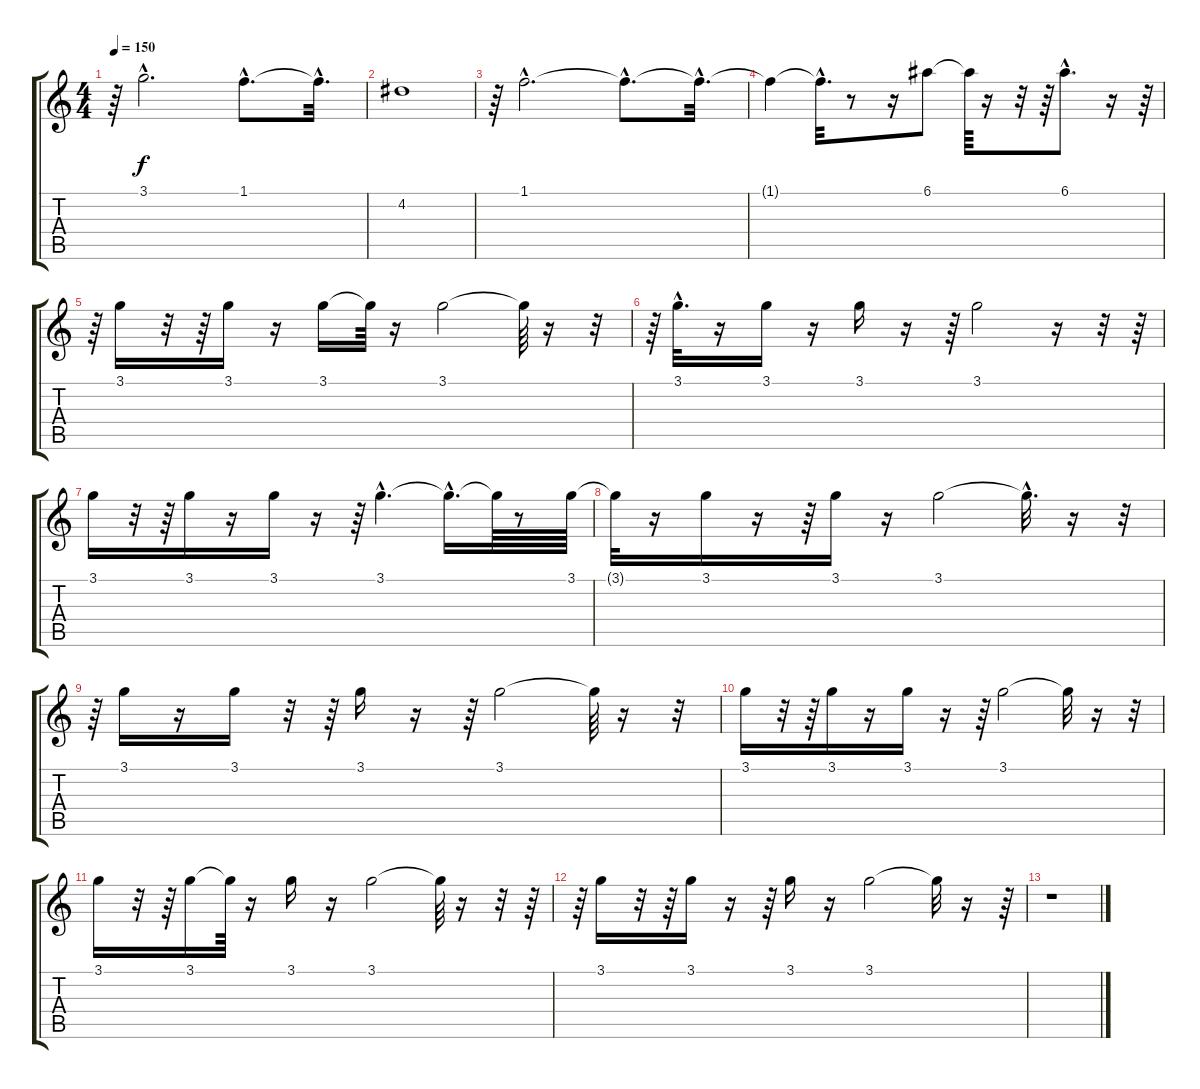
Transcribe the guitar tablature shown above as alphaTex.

\track "" {instrument acousticguitarnylon}
\staff {score tabs}
\tuning (E4 B3 G3 D3 A2 E2) {hide}
\ts (4 4)
\tempo 150
\clef g2
\ks c
r.64{dy f} 3.1{hac}.2{d} 1.1{hac}.8{d} 1.1{hac t}.32{d} |
4.2.1 |
r.64 1.1{hac}.2{d} 1.1{hac t}.8{d} 1.1{hac t}.32{d} |
1.1{t}.4 1.1{hac t}.32{d} r.8 r.16 6.1.8 6.1{t}.64 r.16 r.32 r.64 6.1{hac}.8{d} r.16 r.64 |
r.64 3.1.16 r.32 r.64 3.1.16 r.16 3.1.16 3.1{t}.64 r.16 3.1.2 3.1{t}.64 r.16 r.32 |
r.64 3.1{hac}.32{d} r.16 3.1.16 r.16 3.1.16 r.16 r.64 3.1.2 r.16 r.32 r.64 |
3.1.16 r.32 r.64 3.1.16 r.16 3.1.16 r.16 r.64 3.1{hac}.4{d} 3.1{hac t}.16{d} 3.1{t}.64 r.8 3.1.64 |
3.1{t}.32 r.16 3.1.16 r.16 r.64 3.1.16 r.16 3.1.2 3.1{hac t}.32{d} r.16 r.32 |
r.64 3.1.16 r.16 3.1.16 r.32 r.64 3.1.16 r.16 r.64 3.1.2 3.1{t}.64 r.16 r.32 |
3.1.16 r.32 r.64 3.1.16 r.16 3.1.16 r.16 r.64 3.1.2 3.1{t}.32 r.16 r.32 |
3.1.16 r.32 r.64 3.1.16 3.1{t}.64 r.16 3.1.16 r.16 3.1.2 3.1{t}.64 r.16 r.32 r.64 |
r.64 3.1.16 r.32 r.64 3.1.16 r.16 r.64 3.1.16 r.16 3.1.2 3.1{t}.32 r.16 r.64 |
r.1
